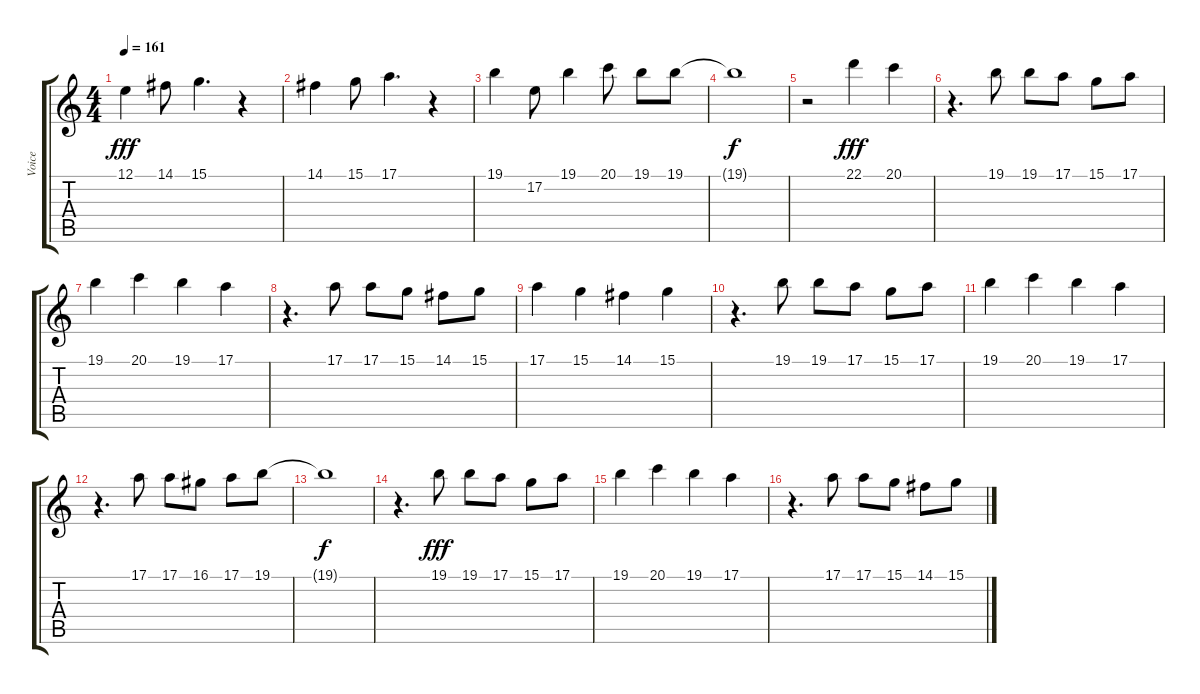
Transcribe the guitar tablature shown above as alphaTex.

\track ("Voice" "Voice") {instrument piccolo}
\staff {score tabs}
\tuning (E4 B3 G3 D3 A2 E2) {hide}
\ts (4 4)
\tempo 161
\clef g2
\ks c
12.1.4{dy fff} 14.1.8 15.1.4{d} r.4 |
14.1.4 15.1.8 17.1.4{d} r.4 |
19.1.4 17.2.8 19.1.4 20.1.8 19.1.8 19.1.8 |
19.1{t}.1{dy f} |
r.2 22.1.4{dy fff} 20.1.4 |
r.4{d} 19.1.8 19.1.8 17.1.8 15.1.8 17.1.8 |
19.1.4 20.1.4 19.1.4 17.1.4 |
r.4{d} 17.1.8 17.1.8 15.1.8 14.1.8 15.1.8 |
17.1.4 15.1.4 14.1.4 15.1.4 |
r.4{d} 19.1.8 19.1.8 17.1.8 15.1.8 17.1.8 |
19.1.4 20.1.4 19.1.4 17.1.4 |
r.4{d} 17.1.8 17.1.8 16.1.8 17.1.8 19.1.8 |
19.1{t}.1{dy f} |
r.4{d} 19.1.8{dy fff} 19.1.8 17.1.8 15.1.8 17.1.8 |
19.1.4 20.1.4 19.1.4 17.1.4 |
r.4{d} 17.1.8 17.1.8 15.1.8 14.1.8 15.1.8
